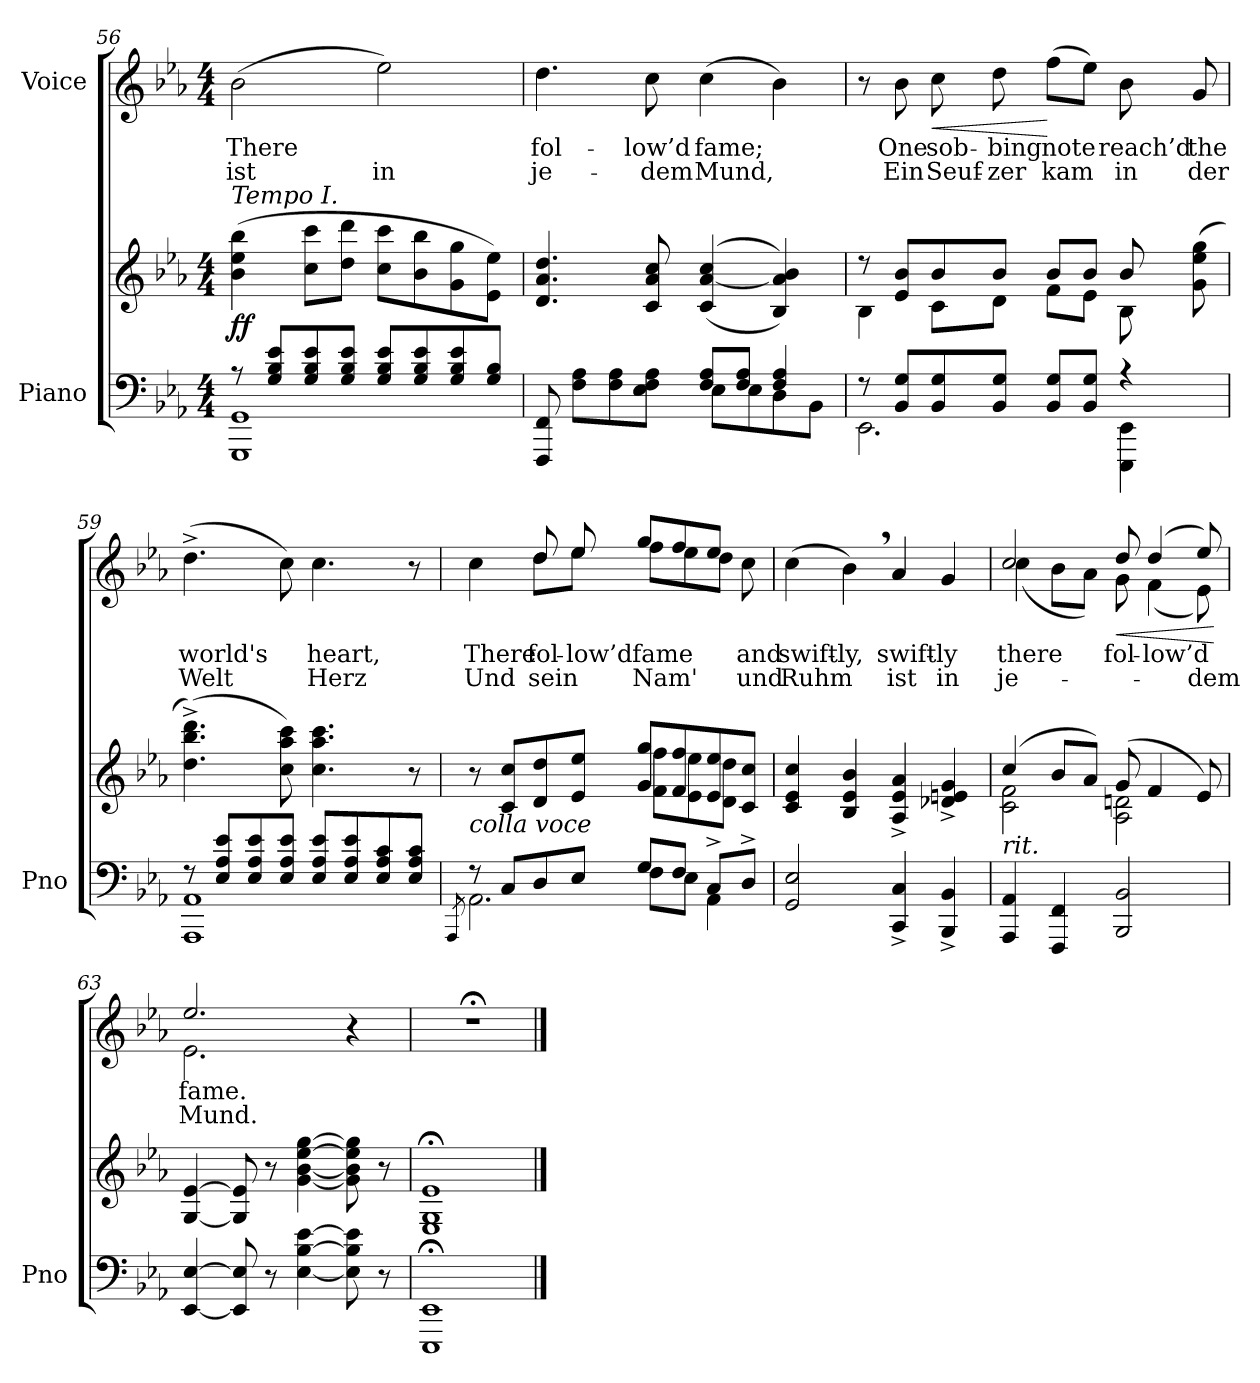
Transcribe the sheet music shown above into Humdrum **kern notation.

**kern	**kern	**dynam	**kern	**text	**text	**dynam
*part2	*part2	*part2	*part1	*part1	*part1	*part1
*staff3	*staff2	*staff2/3	*staff1	*staff1	*staff1	*staff1
*I"Piano	*	*	*I"Voice	*	*	*
*I'Pno	*	*	*	*	*	*
*clefF4	*clefG2	*	*clefG2	*	*	*
*k[b-e-a-]	*k[b-e-a-]	*	*k[b-e-a-]	*	*	*
*M4/4	*M4/4	*	*M4/4	*	*	*
*MM112	*MM112	*	*MM112	*	*	*
=56	=56	=56	=56	=56	=56	=56
*^	*	*	*	*	*	*
!	!	!LO:TX:a:i:t=Tempo I.	!	!	!	!	!
!	!	!	!LO:DY:b	!	!LO:LY:b	!LO:LY:b	!LO:DY:a
!	!	!	!	!	!	!	!LO:DY:n=1:a
8r	1GGG 1GG	(>4b-\ 4ee-\ 4bb-\	ff	(>2b-\	There	ist	ff other-dynamics
8G/ 8B-/ 8e-/L	.	.	.	.	.	.	.
8G/ 8B-/ 8e-/	.	8cc\ 8ccc\L	.	.	.	.	.
8G/ 8B-/ 8e-/J	.	8dd\ 8ddd\J	.	.	.	.	.
!	!	!	!	!	!	!LO:LY:b	!
8G/ 8B-/ 8e-/L	.	8cc\ 8ccc\L	.	2ee-\)	.	in	.
8G/ 8B-/ 8e-/	.	8b-\ 8bb-\	.	.	.	.	.
8G/ 8B-/ 8e-/	.	8g\ 8gg\	.	.	.	.	.
8G/ 8B-/J	.	8e-\ 8ee-\J)	.	.	.	.	.
=57	=57	=57	=57	=57	=57	=57	=57
!	!	!	!	!	!LO:LY:b	!LO:LY:b	!
8FFF/ 8FF/	2ryy	4.d/ 4.a-/ 4.dd/	.	4.dd\	fol-	je-	.
8F\ 8A-\L	.	.	.	.	.	.	.
8F\ 8A-\	.	.	.	.	.	.	.
!	!	!	!	!	!LO:LY:b	!LO:LY:b	!
8E-\ 8F\ 8A-\J	.	8c/ 8a-/ 8cc/	.	8cc\	-low’d	-dem	.
!	!	!	!	!	!LO:LY:b	!LO:LY:b	!
8F/ 8A-/L	8E-\L	(>(<4c/ [4a-/ 4cc/	.	(>4cc\	fame;	Mund,	.
8F/ 8A-/J	8E-\	.	.	.	.	.	.
4F/ 4A-/	8D\	4B-/ 4a-/] 4b-/))	.	4b-\)	.	.	.
.	8BB-\J	.	.	.	.	.	.
!!LO:LB:g=z
=58	=58	=58	=58	=58	=58	=58	=58
*	*	*^	*	*	*	*	*
8r	2.EE-\	8r	4B-\	.	8r	.	.	.
!	!	!	!	!	!	!LO:LY:b	!LO:LY:b	!
8BB-/ 8G/L	.	8e-/ 8b-/L	.	.	8b-\	One	Ein	.
!	!	!	!	!	!	!LO:LY:b	!LO:LY:b	!LO:HP:b
8BB-/ 8G/	.	8b-/	8c\L	.	8cc\	sob-	Seuf-	<
!	!	!	!	!	!	!LO:LY:b	!LO:LY:b	!
8BB-/ 8G/J	.	8b-/J	8d\J	.	8dd\	-bing	-zer	.
!	!	!	!	!	!	!LO:LY:b	!LO:LY:b	!
8BB-/ 8G/L	.	8b-/L	8f\L	.	(>8ff\L	note	kam	[
8BB-/ 8G/J	.	8b-/J	8e-\J	.	8ee-\J)	.	.	.
!	!	!	!	!	!	!LO:LY:b	!LO:LY:b	!
4r	4EEE-\ 4EE-\	8b-/	8B-\	.	8b-\	reach’d	in	.
!	!	!	!	!	!	!LO:LY:b	!LO:LY:b	!
.	.	(>8g\ 8ee-\ 8gg\	8ryy	.	8g/	the	der	.
=59	=59	=59	=59	=59	=59	=59	=59	=59
!	!	!	!	!	!	!LO:LY:b	!LO:LY:b	!
*	*	*v	*v	*	*	*	*	*
8r	1AAA- 1AA-	(>4.dd\^ 4.bb-\^ 4.ddd\^)	.	(>4.dd^\	world's	Welt	.
8E-/ 8A-/ 8e-/L	.	.	.	.	.	.	.
8E-/ 8A-/ 8e-/	.	.	.	.	.	.	.
8E-/ 8A-/ 8e-/J	.	8cc\ 8aa-\ 8ccc\)	.	8cc\)	.	.	.
!	!	!	!	!	!LO:LY:b	!LO:LY:b	!
8E-/ 8A-/ 8e-/L	.	4.cc\ 4.aa-\ 4.ccc\	.	4.cc\	heart,	Herz	.
8E-/ 8A-/ 8e-/	.	.	.	.	.	.	.
8E-/ 8A-/ 8c/	.	.	.	.	.	.	.
8E-/ 8A-/ 8c/J	.	8r	.	8r	.	.	.
*v	*v	*	*	*	*	*	*
=60	=60	=60	=60	=60	=60	=60
*	*	*	*MM110	*	*	*
*^	*	*	*	*	*	*
.	8qAAA-/	.	.	.	.	.	.
*	*^	*^	*	*	*	*	*
!	!	!	!	!	!	!LO:TX:a:i:t=largamente	!	!	!
!	!	!	!	!	!	!LO:TX:a:i:t=tutta forza	!	!	!
!	!	!	!LO:TX:b:i:t=colla voce	!	!	!	!	!	!
!	!	!	!	!	!	!	!LO:LY:b	!LO:LY:b	!
*	*	*	*	*	*	*^	*	*	*
8r	2.AA-\	2ryy	8r	2ryy	.	4cc\	4rcyy	There	Und	.
8C/L	.	.	8c/ 8cc/L	.	.	.	.	.	.	.
!	!	!	!	!	!	!	!	!LO:LY:b	!LO:LY:b	!
8D/	.	.	8d/ 8dd/	.	.	8dd/	8dd\L	fol-	sein	.
!	!	!	!	!	!	!	!	!LO:LY:b	!	!
8E-/J	.	.	8e-/ 8ee-/J	.	.	8ee-/	8ee-\J	-low’d	.	.
!	!	!	!	!	!	!	!	!LO:LY:b	!LO:LY:b	!
8G/L	.	8F\L	8g/ 8gg/L	8f\ 8ff\L	.	8gg/L	8ff\L	fame	Nam'	.
8F/J	.	8E-\J	8f/ 8ff/	8e-\ 8ee-\	.	8ff/	8ee-\	.	.	.
8C^/L	4AA-\	4ryy	8e-/ 8ee-/	8d\ 8dd\J	.	8ee-/J	8dd\J	.	.	.
!	!	!	!	!	!	!	!	!LO:LY:b	!LO:LY:b	!
8D^/J	.	.	8c/ 8cc/J	8ryy	.	8cc\	8ryy	and	und	.
*v	*v	*v	*	*	*	*v	*v	*	*	*
*	*v	*v	*	*	*	*	*
!!LO:LB:g=z
=61	=61	=61	=61	=61	=61	=61
*	*	*	*MM112	*	*	*
*	*^	*	*^	*	*	*
!	!	!	!	!LO:TX:a:i:t=accel.	!	!	!	!
!	!LO:TX:b:i:t=accel.	!	!	!	!	!	!	!
!	!	!	!	!	!	!LO:LY:b	!LO:LY:b	!
*	*v	*v	*	*	*	*	*	*
*	*	*	*v	*v	*	*	*
2GG/ 2E-/	4c/ 4e-/ 4cc/	.	(>4cc\	swift-	Ruhm	.
!	!	!	!	!LO:LY:b	!	!
.	4B-/ 4e-/ 4b-/	.	4b-,\)	-ly,	.	.
*	*	*	*MM116	*	*	*
!	!	!	!	!LO:LY:b	!LO:LY:b	!
4CC/^ 4C/^	4A-/^ 4e-/^ 4a-/^	.	4a-/	swift-	ist	.
!	!	!	!	!LO:LY:b	!LO:LY:b	!
4BBB-/^ 4BB-/^	4d-X/^ 4en/^ 4g/^	.	4g/	-ly	in	.
=62	=62	=62	=62	=62	=62	=62
*	*	*	*MM110	*	*	*
*	*^	*	*	*	*	*
!	!	!	!	!LO:TX:a:i:t=rit.	!	!	!
!	!LO:TX:b:i:t=rit.	!	!	!	!	!	!
!	!	!	!	!	!	!LO:LY:b	!
*	*	*	*	*^	*	*	*
!	!	!	!	!	!	!LO:LY:b	!	!
4AAA-/ 4AA-/	(>4cc/	2c\ 2f\	.	2cc/	(<4cc\	there	je-	.
4FFF/ 4FF/	8b-/L	.	.	.	8b-\L	.	.	.
.	8a-/J)	.	.	.	8a-\J)	.	.	.
*	*	*	*	*MM104	*	*	*	*
!	!	!	!	!	!	!LO:LY:b	!	!LO:HP:b
2BBB-/ 2BB-/	(>8g/	2A-\ 2dn\	.	8dd/	8g\	fol-	.	<
!	!	!	!	!	!	!LO:LY:b	!	!
.	4f/	.	.	(>4dd/	(<4f\	-low’d	.	.
!	!	!	!	!	!	!	!LO:LY:b	!
.	8e-/)	.	.	8ee-/)	8e-\)	.	-dem	.
*	*v	*v	*	*	*	*	*	*
*	*	*	*v	*v	*	*	*
.	.	.	.	.	.	[
=63	=63	=63	=63	=63	=63	=63
!	!	!	!	!LO:LY:b	!LO:LY:b	!
*	*	*	*^	*	*	*
[4EE-/ [4E-/	[4G/ [4e-/	.	2.ee-/	2.e-\	fame.	Mund.	.
8EE-/] 8E-/]	8G/] 8e-/]	.	.	.	.	.	.
8r	8r	.	.	.	.	.	.
[4E-\ [4B-\ [4e-\	[4g\ [4b-\ [4ee-\ [4gg\	.	.	.	.	.	.
8E-\] 8B-\] 8e-\]	8g\] 8b-\] 8ee-\] 8gg\]	.	4r	4ryy	.	.	.
8r	8r	.	.	.	.	.	.
*	*	*	*v	*v	*	*	*
=64	=64	=64	=64	=64	=64	=64
1EEE-;< 1EE-;<	1E-;< 1G;< 1e-;<	.	1r;<	.	.	.
==	==	==	==	==	==	==
*-	*-	*-	*-	*-	*-	*-
